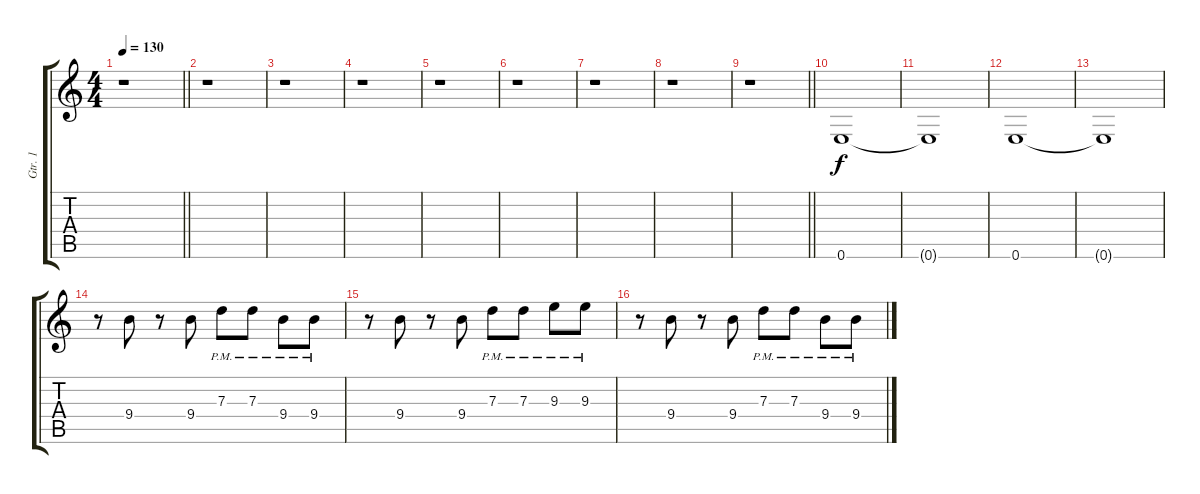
\track ("Gtr. 1" "Gtr. 1") {instrument overdrivenguitar}
\staff {score tabs}
\tuning (E4 B3 G3 D3 A2 E2) {hide}
\ts (4 4)
\tempo 130
\clef g2
\barLineRight lightlight
\ks c
r.1{dy f} |
r.1 |
r.1 |
r.1 |
r.1 |
r.1 |
r.1 |
r.1 |
\barLineRight lightlight
r.1 |
0.6.1 |
0.6{t}.1 |
0.6.1 |
0.6{t}.1 |
r.8 9.4.8 r.8 9.4.8 7.3{pm}.8 7.3{pm}.8 9.4{pm}.8 9.4{pm}.8 |
r.8 9.4.8 r.8 9.4.8 7.3{pm}.8 7.3{pm}.8 9.3{pm}.8 9.3{pm}.8 |
r.8 9.4.8 r.8 9.4.8 7.3{pm}.8 7.3{pm}.8 9.4{pm}.8 9.4{pm}.8
